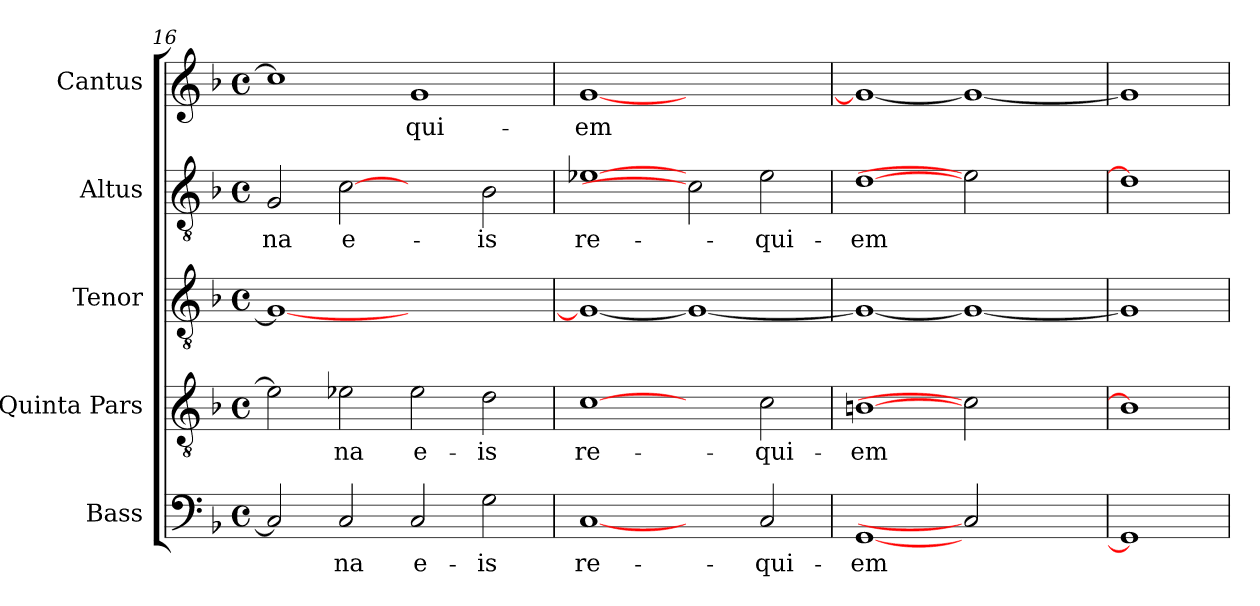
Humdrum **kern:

**kern	**text	**kern	**text	**kern	**kern	**text	**kern	**text
*part5	*part5	*part4	*part4	*part3	*part2	*part2	*part1	*part1
*staff5	*staff5	*staff4	*staff4	*staff3	*staff2	*staff2	*staff1	*staff1
*I"Bass	*	*I"Quinta Pars	*	*I"Tenor	*I"Altus	*	*I"Cantus	*
*I'B.	*	*I'Q.P.	*	*I'T.	*I'A.	*	*I'C.	*
*clefF4	*	*clefGv2	*	*clefGv2	*clefGv2	*	*clefG2	*
*k[b-]	*	*k[b-]	*	*k[b-]	*k[b-]	*	*k[b-]	*
*F:	*	*F:	*	*F:	*F:	*	*F:	*
*M4/4	*	*M4/4	*	*M4/4	*M4/4	*	*M4/4	*
*met(c)	*	*met(c)	*	*met(c)	*met(c)	*	*met(c)	*
=16	=16	=16	=16	=16	=16	=16	=16	=16
!	!	!	!	!	!	!LO:LY:b:cj	!	!
2C/]	.	2e-\]	.	1G_<	2G/	-na	1cc]	.
!	!LO:LY:b:cj	!	!LO:LY:b:cj	!	!	!LO:LY:b:cj	!	!
2C/	-na	2e-X\	-na	.	[2c	e-	.	.
!	!LO:LY:b:cj	!	!LO:LY:b:cj	!	!	!	!	!LO:LY:b:cj
2C/	e-	2e-\	e-	1ryy	2ryy	.	1g	-qui-
!	!LO:LY:b:cj	!	!LO:LY:b:cj	!	!	!LO:LY:b:cj	!	!
2G\	-is	2d\	-is	.	2B-\	-is	.	.
=17	=17	=17	=17	=17	=17	=17	=17	=17
!	!LO:LY:b:cj	!	!LO:LY:b:cj	!	!	!LO:LY:b:cj	!	!LO:LY:b:cj
[1C	re-	[1c	re-	1G_<	[1e-X	re-	[<1g	-em
2ryy	.	2ryy	.	1G_	2c]	.	1ryy	.
!	!LO:LY:b:cj	!	!LO:LY:b:cj	!	!	!LO:LY:b:cj	!	!
2C/	-qui-	2c\	-qui-	.	2e-\	-qui-	.	.
=18	=18	=18	=18	=18	=18	=18	=18	=18
!	!LO:LY:b:cj	!	!LO:LY:b:cj	!	!	!LO:LY:b:cj	!	!
[1GG	-em	[1Bn	-em	1G_	[1d	-em	1g_	.
2C]	.	2c]	.	1G_	2e-]	.	1g_	.
2ryy	.	2ryy	.	.	2ryy	.	.	.
=19	=19	=19	=19	=19	=19	=19	=19	=19
1GG]	.	1B]	.	1G]	1d]	.	1g]	.
=	=	=	=	=	=	=	=	=
*-	*-	*-	*-	*-	*-	*-	*-	*-
